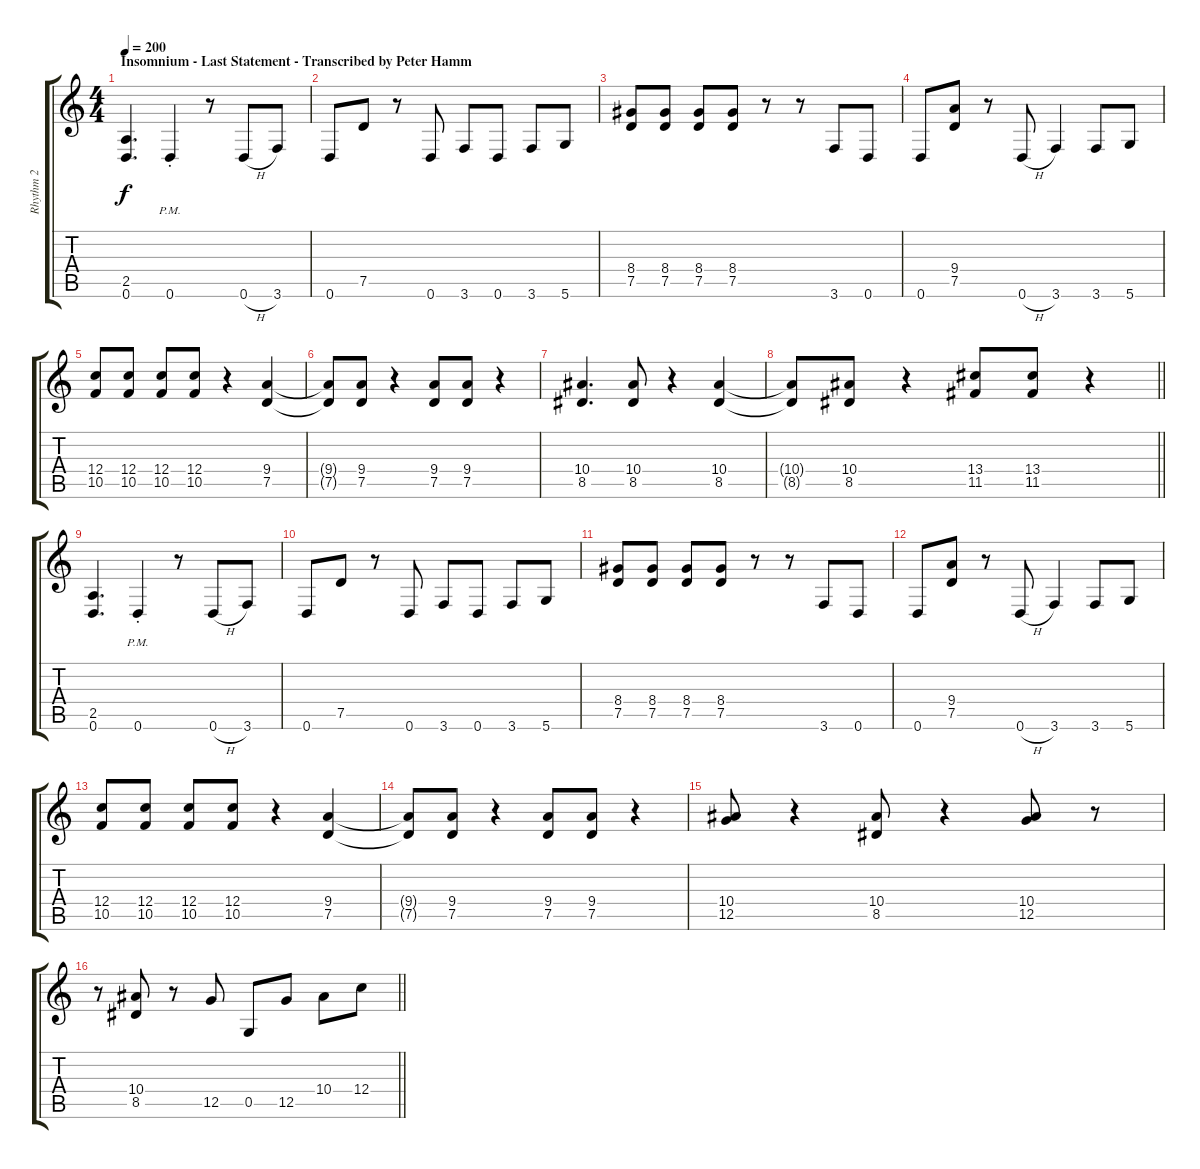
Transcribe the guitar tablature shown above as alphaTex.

\track ("Rhythm 2" "Rhythm 2") {instrument distortionguitar}
\staff {score tabs}
\tuning (D4 A3 F3 C3 G2 D2) {hide}
\ts (4 4)
\section ("" "Insomnium - Last Statement - Transcribed by Peter Hamm")
\tempo 200
\clef g2
\ks c
(2.5 0.6).4{d dy f instrument distortionguitar} 0.6{pm st}.4 r.8 0.6{h}.8 3.6.8 |
0.6.8 7.5.8 r.8 0.6.8 3.6.8 0.6.8 3.6.8 5.6.8 |
(8.4 7.5).8 (8.4 7.5).8 (8.4 7.5).8 (8.4 7.5).8 r.8 r.8 3.6.8 0.6.8 |
0.6.8 (9.4 7.5).8 r.8 0.6{h}.8 3.6.4 3.6.8 5.6.8 |
(12.4 10.5).8 (12.4 10.5).8 (12.4 10.5).8 (12.4 10.5).8 r.4 (9.4 7.5).4 |
(9.4{t} 7.5{t}).8 (9.4 7.5).8 r.4 (9.4 7.5).8 (9.4 7.5).8 r.4 |
(10.4 8.5).4{d} (10.4 8.5).8 r.4 (10.4 8.5).4 |
\barLineRight lightlight
(10.4{t} 8.5{t}).8 (10.4 8.5).8 r.4 (13.4 11.5).8 (13.4 11.5).8 r.4 |
(2.5 0.6).4{d} 0.6{pm st}.4 r.8 0.6{h}.8 3.6.8 |
0.6.8 7.5.8 r.8 0.6.8 3.6.8 0.6.8 3.6.8 5.6.8 |
(8.4 7.5).8 (8.4 7.5).8 (8.4 7.5).8 (8.4 7.5).8 r.8 r.8 3.6.8 0.6.8 |
0.6.8 (9.4 7.5).8 r.8 0.6{h}.8 3.6.4 3.6.8 5.6.8 |
(12.4 10.5).8 (12.4 10.5).8 (12.4 10.5).8 (12.4 10.5).8 r.4 (9.4 7.5).4 |
(9.4{t} 7.5{t}).8 (9.4 7.5).8 r.4 (9.4 7.5).8 (9.4 7.5).8 r.4 |
(10.4 12.5).8 r.4 (10.4 8.5).8 r.4 (10.4 12.5).8 r.8 |
\barLineRight lightlight
r.8 (10.4 8.5).8 r.8 12.5.8 0.5.8 12.5.8 10.4.8 12.4.8
